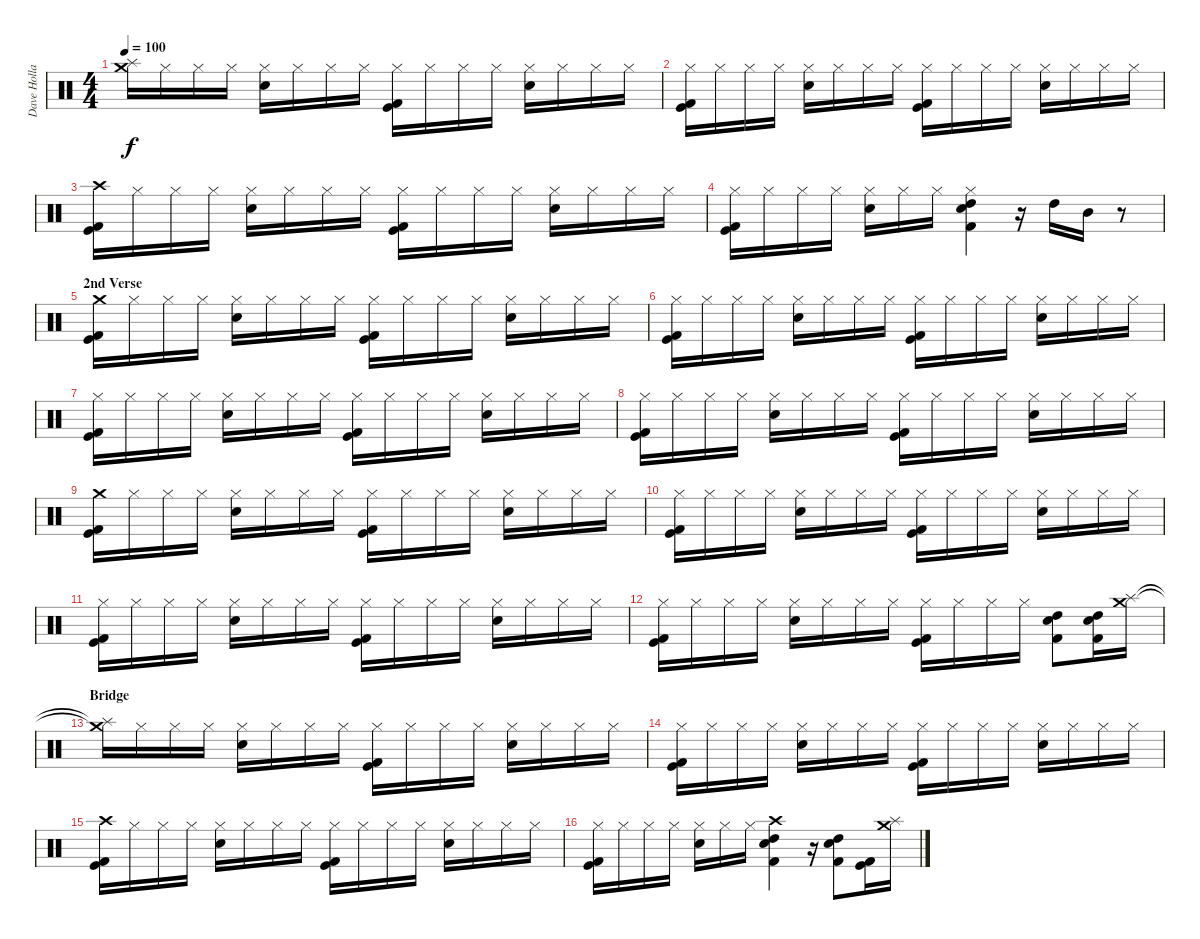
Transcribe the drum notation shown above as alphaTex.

\track ("Dave Holland" "Dave Holla") {instrument percussion}
\staff {score}
\articulation defaults
\ts (4 4)
\tempo 100
\clef neutral
\ks c
("Crash medium (hit)"{t} "Splash (hit)"{t}).16{dy f} "Hi-Hat (closed)".16 "Hi-Hat (closed)".16 "Hi-Hat (closed)".16 ("Hi-Hat (closed)" "Electric Snare (hit)").16 "Hi-Hat (closed)".16 "Hi-Hat (closed)".16 "Hi-Hat (closed)".16 ("Hi-Hat (closed)" "Kick (hit)" "Kick (hit) 2").16 "Hi-Hat (closed)".16 "Hi-Hat (closed)".16 "Hi-Hat (closed)".16 ("Hi-Hat (closed)" "Electric Snare (hit)").16 "Hi-Hat (closed)".16 "Hi-Hat (closed)".16 "Hi-Hat (closed)".16 |
("Hi-Hat (closed)" "Kick (hit)" "Kick (hit) 2").16 "Hi-Hat (closed)".16 "Hi-Hat (closed)".16 "Hi-Hat (closed)".16 ("Hi-Hat (closed)" "Electric Snare (hit)").16 "Hi-Hat (closed)".16 "Hi-Hat (closed)".16 "Hi-Hat (closed)".16 ("Hi-Hat (closed)" "Kick (hit)" "Kick (hit) 2").16 "Hi-Hat (closed)".16 "Hi-Hat (closed)".16 "Hi-Hat (closed)".16 ("Hi-Hat (closed)" "Electric Snare (hit)").16 "Hi-Hat (closed)".16 "Hi-Hat (closed)".16 "Hi-Hat (closed)".16 |
("Crash high (hit)" "Kick (hit)" "Kick (hit) 2").16 "Hi-Hat (closed)".16 "Hi-Hat (closed)".16 "Hi-Hat (closed)".16 ("Hi-Hat (closed)" "Electric Snare (hit)").16 "Hi-Hat (closed)".16 "Hi-Hat (closed)".16 "Hi-Hat (closed)".16 ("Hi-Hat (closed)" "Kick (hit)" "Kick (hit) 2").16 "Hi-Hat (closed)".16 "Hi-Hat (closed)".16 "Hi-Hat (closed)".16 ("Hi-Hat (closed)" "Electric Snare (hit)").16 "Hi-Hat (closed)".16 "Hi-Hat (closed)".16 "Hi-Hat (closed)".16 |
("Hi-Hat (closed)" "Kick (hit)" "Kick (hit) 2").16 "Hi-Hat (closed)".16 "Hi-Hat (closed)".16 "Hi-Hat (closed)".16 ("Hi-Hat (closed)" "Electric Snare (hit)").16 "Hi-Hat (closed)".16 "Hi-Hat (closed)".16 ("Hi-Hat (closed)" "High Tom (hit)" "Electric Snare (hit)" "Kick (hit) 2").4 r.16 "High Tom (hit)".16 "Mid Tom (hit)".16 r.8 |
\section ("" "2nd Verse")
("Crash medium (hit)" "Kick (hit)" "Kick (hit) 2").16 "Hi-Hat (closed)".16 "Hi-Hat (closed)".16 "Hi-Hat (closed)".16 ("Hi-Hat (closed)" "Electric Snare (hit)").16 "Hi-Hat (closed)".16 "Hi-Hat (closed)".16 "Hi-Hat (closed)".16 ("Hi-Hat (closed)" "Kick (hit)" "Kick (hit) 2").16 "Hi-Hat (closed)".16 "Hi-Hat (closed)".16 "Hi-Hat (closed)".16 ("Hi-Hat (closed)" "Electric Snare (hit)").16 "Hi-Hat (closed)".16 "Hi-Hat (closed)".16 "Hi-Hat (closed)".16 |
("Hi-Hat (closed)" "Kick (hit)" "Kick (hit) 2").16 "Hi-Hat (closed)".16 "Hi-Hat (closed)".16 "Hi-Hat (closed)".16 ("Hi-Hat (closed)" "Electric Snare (hit)").16 "Hi-Hat (closed)".16 "Hi-Hat (closed)".16 "Hi-Hat (closed)".16 ("Hi-Hat (closed)" "Kick (hit)" "Kick (hit) 2").16 "Hi-Hat (closed)".16 "Hi-Hat (closed)".16 "Hi-Hat (closed)".16 ("Hi-Hat (closed)" "Electric Snare (hit)").16 "Hi-Hat (closed)".16 "Hi-Hat (closed)".16 "Hi-Hat (closed)".16 |
("Hi-Hat (closed)" "Kick (hit)" "Kick (hit) 2").16 "Hi-Hat (closed)".16 "Hi-Hat (closed)".16 "Hi-Hat (closed)".16 ("Hi-Hat (closed)" "Electric Snare (hit)").16 "Hi-Hat (closed)".16 "Hi-Hat (closed)".16 "Hi-Hat (closed)".16 ("Hi-Hat (closed)" "Kick (hit)" "Kick (hit) 2").16 "Hi-Hat (closed)".16 "Hi-Hat (closed)".16 "Hi-Hat (closed)".16 ("Hi-Hat (closed)" "Electric Snare (hit)").16 "Hi-Hat (closed)".16 "Hi-Hat (closed)".16 "Hi-Hat (closed)".16 |
("Hi-Hat (closed)" "Kick (hit)" "Kick (hit) 2").16 "Hi-Hat (closed)".16 "Hi-Hat (closed)".16 "Hi-Hat (closed)".16 ("Hi-Hat (closed)" "Electric Snare (hit)").16 "Hi-Hat (closed)".16 "Hi-Hat (closed)".16 "Hi-Hat (closed)".16 ("Hi-Hat (closed)" "Kick (hit)" "Kick (hit) 2").16 "Hi-Hat (closed)".16 "Hi-Hat (closed)".16 "Hi-Hat (closed)".16 ("Hi-Hat (closed)" "Electric Snare (hit)").16 "Hi-Hat (closed)".16 "Hi-Hat (closed)".16 "Hi-Hat (closed)".16 |
("Crash medium (hit)" "Kick (hit)" "Kick (hit) 2").16 "Hi-Hat (closed)".16 "Hi-Hat (closed)".16 "Hi-Hat (closed)".16 ("Hi-Hat (closed)" "Electric Snare (hit)").16 "Hi-Hat (closed)".16 "Hi-Hat (closed)".16 "Hi-Hat (closed)".16 ("Hi-Hat (closed)" "Kick (hit)" "Kick (hit) 2").16 "Hi-Hat (closed)".16 "Hi-Hat (closed)".16 "Hi-Hat (closed)".16 ("Hi-Hat (closed)" "Electric Snare (hit)").16 "Hi-Hat (closed)".16 "Hi-Hat (closed)".16 "Hi-Hat (closed)".16 |
("Hi-Hat (closed)" "Kick (hit)" "Kick (hit) 2").16 "Hi-Hat (closed)".16 "Hi-Hat (closed)".16 "Hi-Hat (closed)".16 ("Hi-Hat (closed)" "Electric Snare (hit)").16 "Hi-Hat (closed)".16 "Hi-Hat (closed)".16 "Hi-Hat (closed)".16 ("Hi-Hat (closed)" "Kick (hit)" "Kick (hit) 2").16 "Hi-Hat (closed)".16 "Hi-Hat (closed)".16 "Hi-Hat (closed)".16 ("Hi-Hat (closed)" "Electric Snare (hit)").16 "Hi-Hat (closed)".16 "Hi-Hat (closed)".16 "Hi-Hat (closed)".16 |
("Hi-Hat (closed)" "Kick (hit)" "Kick (hit) 2").16 "Hi-Hat (closed)".16 "Hi-Hat (closed)".16 "Hi-Hat (closed)".16 ("Hi-Hat (closed)" "Electric Snare (hit)").16 "Hi-Hat (closed)".16 "Hi-Hat (closed)".16 "Hi-Hat (closed)".16 ("Hi-Hat (closed)" "Kick (hit)" "Kick (hit) 2").16 "Hi-Hat (closed)".16 "Hi-Hat (closed)".16 "Hi-Hat (closed)".16 ("Hi-Hat (closed)" "Electric Snare (hit)").16 "Hi-Hat (closed)".16 "Hi-Hat (closed)".16 "Hi-Hat (closed)".16 |
("Hi-Hat (closed)" "Kick (hit)" "Kick (hit) 2").16 "Hi-Hat (closed)".16 "Hi-Hat (closed)".16 "Hi-Hat (closed)".16 ("Hi-Hat (closed)" "Electric Snare (hit)").16 "Hi-Hat (closed)".16 "Hi-Hat (closed)".16 "Hi-Hat (closed)".16 ("Hi-Hat (closed)" "Kick (hit)" "Kick (hit) 2").16 "Hi-Hat (closed)".16 "Hi-Hat (closed)".16 "Hi-Hat (closed)".16 ("High Tom (hit)" "Electric Snare (hit)" "Kick (hit) 2").8 ("High Tom (hit)" "Electric Snare (hit)" "Kick (hit) 2").16 ("Crash medium (hit)" "Splash (hit)").16 |
\section ("" "Bridge")
("Crash medium (hit)"{t} "Splash (hit)"{t}).16 "Hi-Hat (closed)".16 "Hi-Hat (closed)".16 "Hi-Hat (closed)".16 ("Hi-Hat (closed)" "Electric Snare (hit)").16 "Hi-Hat (closed)".16 "Hi-Hat (closed)".16 "Hi-Hat (closed)".16 ("Hi-Hat (closed)" "Kick (hit)" "Kick (hit) 2").16 "Hi-Hat (closed)".16 "Hi-Hat (closed)".16 "Hi-Hat (closed)".16 ("Hi-Hat (closed)" "Electric Snare (hit)").16 "Hi-Hat (closed)".16 "Hi-Hat (closed)".16 "Hi-Hat (closed)".16 |
("Hi-Hat (closed)" "Kick (hit)" "Kick (hit) 2").16 "Hi-Hat (closed)".16 "Hi-Hat (closed)".16 "Hi-Hat (closed)".16 ("Hi-Hat (closed)" "Electric Snare (hit)").16 "Hi-Hat (closed)".16 "Hi-Hat (closed)".16 "Hi-Hat (closed)".16 ("Hi-Hat (closed)" "Kick (hit)" "Kick (hit) 2").16 "Hi-Hat (closed)".16 "Hi-Hat (closed)".16 "Hi-Hat (closed)".16 ("Hi-Hat (closed)" "Electric Snare (hit)").16 "Hi-Hat (closed)".16 "Hi-Hat (closed)".16 "Hi-Hat (closed)".16 |
("Crash high (hit)" "Kick (hit)" "Kick (hit) 2").16 "Hi-Hat (closed)".16 "Hi-Hat (closed)".16 "Hi-Hat (closed)".16 ("Hi-Hat (closed)" "Electric Snare (hit)").16 "Hi-Hat (closed)".16 "Hi-Hat (closed)".16 "Hi-Hat (closed)".16 ("Hi-Hat (closed)" "Kick (hit)" "Kick (hit) 2").16 "Hi-Hat (closed)".16 "Hi-Hat (closed)".16 "Hi-Hat (closed)".16 ("Hi-Hat (closed)" "Electric Snare (hit)").16 "Hi-Hat (closed)".16 "Hi-Hat (closed)".16 "Hi-Hat (closed)".16 |
("Hi-Hat (closed)" "Kick (hit)" "Kick (hit) 2").16 "Hi-Hat (closed)".16 "Hi-Hat (closed)".16 "Hi-Hat (closed)".16 ("Hi-Hat (closed)" "Electric Snare (hit)").16 "Hi-Hat (closed)".16 "Hi-Hat (closed)".16 ("Crash high (hit)" "High Tom (hit)" "Electric Snare (hit)" "Kick (hit) 2").4 r.16 ("High Tom (hit)" "Electric Snare (hit)" "Kick (hit) 2").8 ("Kick (hit)" "Kick (hit) 2").16 ("Crash medium (hit)" "Splash (hit)").16
